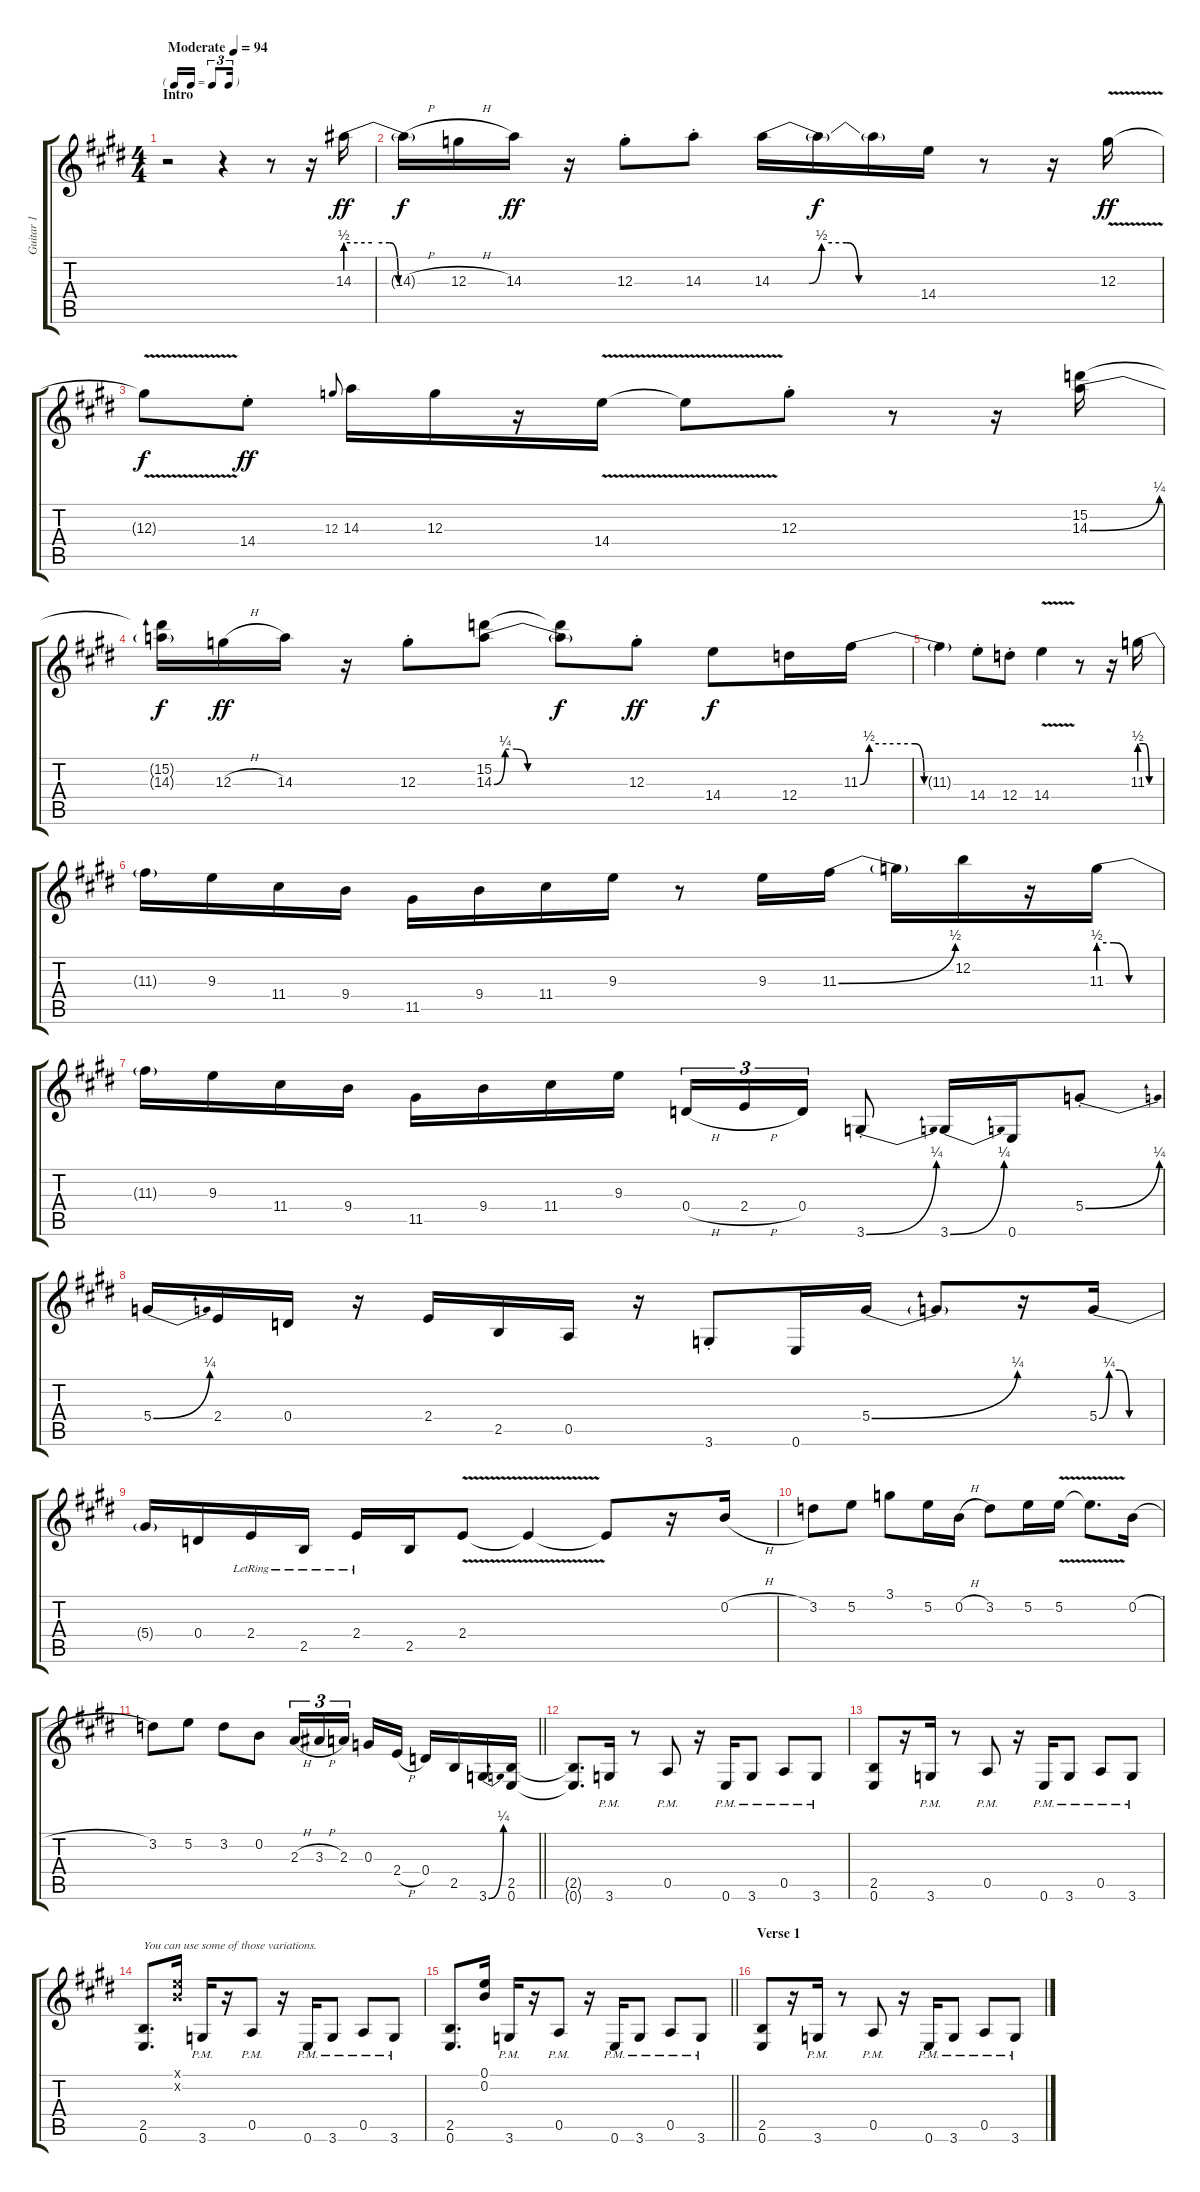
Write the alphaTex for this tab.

\track ("Guitar 1" "Guitar 1") {instrument electricguitarclean}
\staff {score tabs}
\tuning (E4 B3 G3 D3 A2 E2) {hide}
\ts (4 4)
\tf triplet16th
\section ("" "Intro")
\tempo (94 "Moderate")
\clef g2
\ks e
r.2{dy ff instrument electricguitarclean} r.4 r.8 r.16 14.3{be (custom 0 2 15 2 25 2 30 0 60 0)}.16 |
14.3{h t}.16{dy f} 12.3{h}.16 14.3.16{dy ff} r.16 12.3{st}.8 14.3{st}.8 14.3{be (custom 0 0 15 0 20 2 30 2 35 0 60 0)}.16 14.3{t}.16{dy f} 14.3{t}.16 14.4.16 r.8 r.16 12.3{v}.16{dy ff} |
12.3{t}.8{dy f} 14.4{st}.8{dy ff} 12.3.8{gr onbeat} 14.3.16 12.3.16 r.16 14.4{v}.16 14.4{t}.8 12.3{st}.8 r.8 r.16 (15.2 14.3{be (bend 0 0 60 1)}).16 |
(15.2{t} 14.3{t}).16{dy f} 12.3{h}.16{dy ff} 14.3.16 r.16 12.3{st}.8 (15.2 14.3{be (custom 0 0 5 1 10 1 15 0 30 0 60 0)}).8 (15.2{t} 14.3{t}).8{dy f} 12.3{st}.8{dy ff} 14.4.8{dy f} 12.4.16 11.3{be (custom 0 0 5 2 30 2 35 0 60 0)}.16 |
11.3{t}.4 14.4{st}.8 12.4{st}.8 14.4{v}.4 r.8 r.16 11.3{be (custom 0 2 15 2 30 0 60 0)}.16 |
11.3{t}.16 9.3.16 11.4.16 9.4.16 11.5.16 9.4.16 11.4.16 9.3.16 r.8 9.3.16 11.3{be (bend 0 0 60 2)}.16 11.3{t}.16 12.2.16 r.16 11.3{be (custom 0 2 15 2 30 0 60 0)}.16 |
11.3{t}.16 9.3.16 11.4.16 9.4.16 11.5.16 9.4.16 11.4.16 9.3.16 0.4{h}.16{tu (3 2)} 2.4{h}.16{tu (3 2)} 0.4.16{tu (3 2)} 3.6{be (bend 0 0 60 1) st}.8 3.6{be (bend 0 0 60 1)}.16 0.6.16 5.4{be (bend 0 0 60 1) st}.8 |
5.4{be (bend 0 0 60 1)}.16 2.4.16 0.4.16 r.16 2.4.16 2.5.16 0.5.16 r.16 3.6{st}.8 0.6.16 5.4{be (bend 0 0 60 1)}.16 5.4{t}.8 r.16 5.4{be (custom 0 0 10 1 20 1 30 0 60 0)}.16 |
5.4{t}.16 0.4.16 2.4{lr}.16 2.5{lr}.16 2.4{lr}.16 2.5.16 2.4{v}.8 2.4{t}.4 2.4{t}.8 r.16 0.2{h}.16 |
3.2.8 5.2.8 3.1.8 5.2.16 0.2{h}.16 3.2.8 5.2.16 5.2{v}.16 5.2{t}.8{d} 0.2{h}.16 |
\barLineRight lightlight
3.2.8 5.2.8 3.2.8 0.2.8 2.3{h}.16{tu (3 2)} 3.3{h}.16{tu (3 2)} 2.3.16{tu (3 2) beam splitsecondary} 0.3.16 2.4{h}.16 0.4.16 2.5.16 3.6{be (bend 0 0 60 1)}.16 (2.5 0.6).16 |
(2.5{t} 0.6{t}).8{d} 3.6{pm}.16 r.8 0.5{pm}.8 r.16 0.6{pm}.16 3.6{pm}.8 0.5{pm}.8 3.6{pm}.8 |
(2.5 0.6).8 r.16 3.6{pm}.16 r.8 0.5{pm}.8 r.16 0.6{pm}.16 3.6{pm}.8 0.5{pm}.8 3.6{pm}.8 |
(2.5 0.6).8{d txt "You can use some of those variations."} (0.1{x} 0.2{x}).16 3.6{pm}.16 r.16 0.5{pm}.8 r.16 0.6{pm}.16 3.6{pm}.8 0.5{pm}.8 3.6{pm}.8 |
\barLineRight lightlight
(2.5 0.6).8{d} (0.1 0.2).16 3.6{pm}.16 r.16 0.5{pm}.8 r.16 0.6{pm}.16 3.6{pm}.8 0.5{pm}.8 3.6{pm}.8 |
\section ("" "Verse 1")
(2.5 0.6).8 r.16 3.6{pm}.16 r.8 0.5{pm}.8 r.16 0.6{pm}.16 3.6{pm}.8 0.5{pm}.8 3.6{pm}.8
